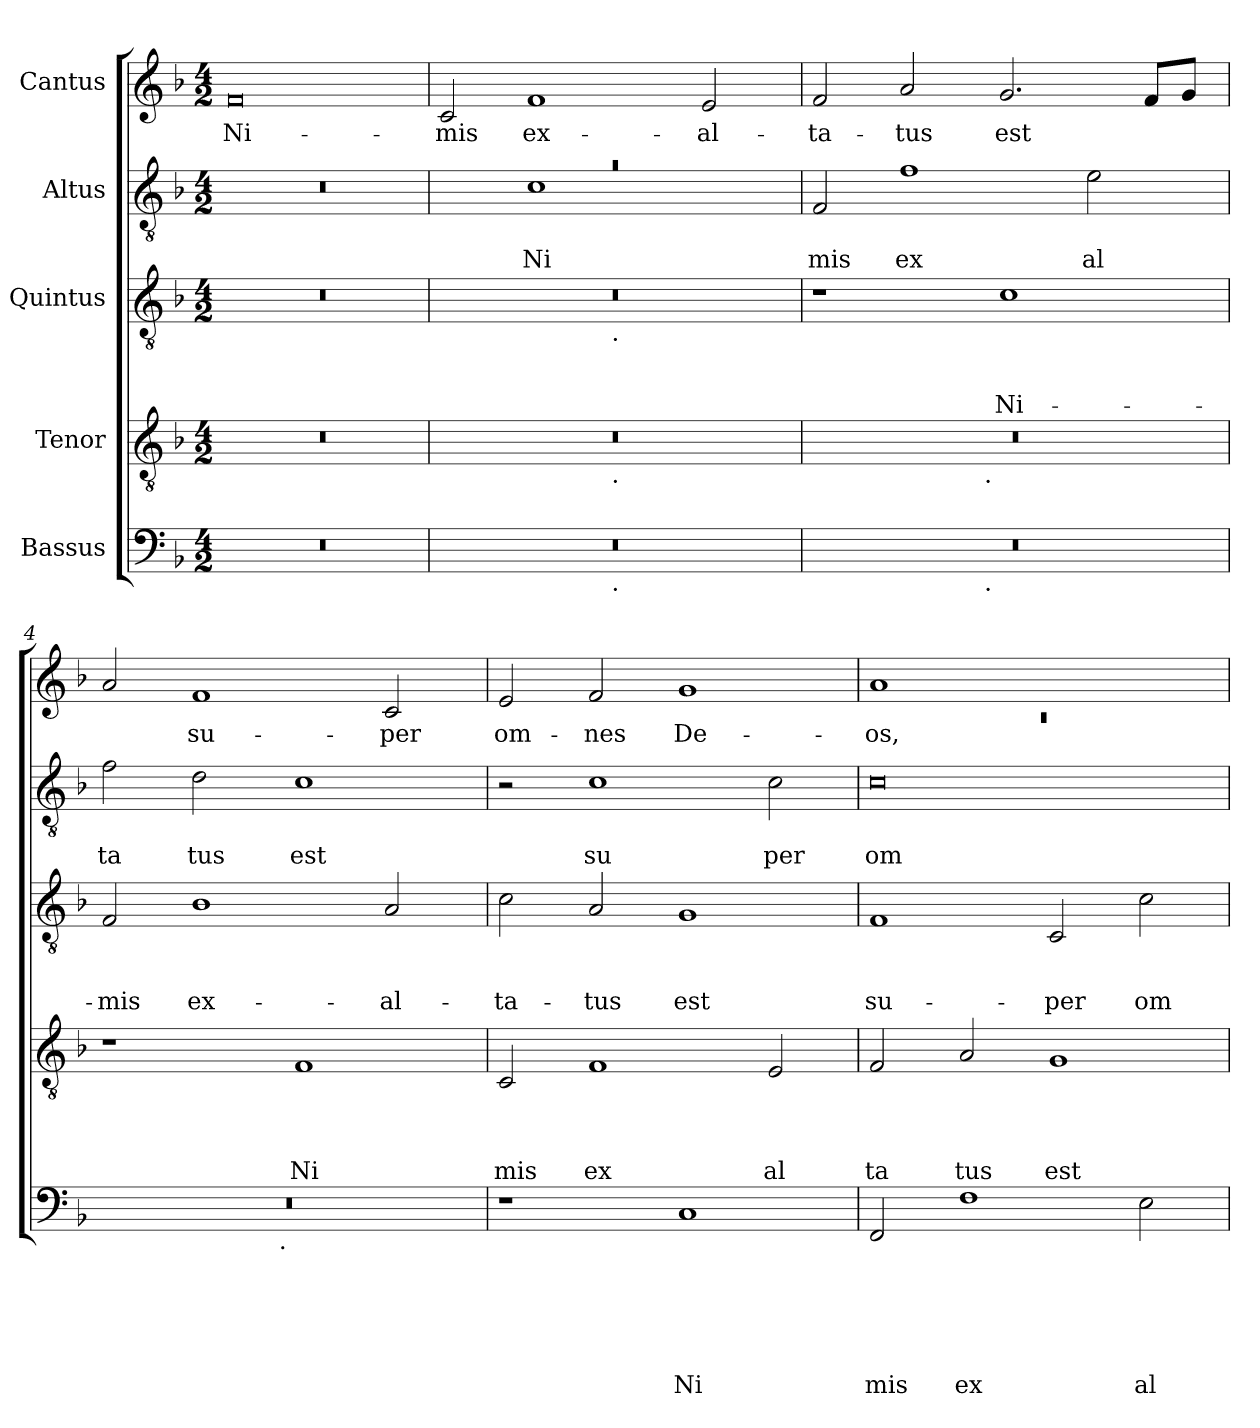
**kern	**text	**text	**text	**text	**text	**text	**kern	**text	**text	**text	**text	**kern	**text	**text	**text	**kern	**text	**text	**kern	**text
*part5	*part5	*part5	*part5	*part5	*part5	*part5	*part4	*part4	*part4	*part4	*part4	*part3	*part3	*part3	*part3	*part2	*part2	*part2	*part1	*part1
*staff5	*staff5	*staff5	*staff5	*staff5	*staff5	*staff5	*staff4	*staff4	*staff4	*staff4	*staff4	*staff3	*staff3	*staff3	*staff3	*staff2	*staff2	*staff2	*staff1	*staff1
*I"Bassus	*	*	*	*	*	*	*I"Tenor	*	*	*	*	*I"Quintus	*	*	*	*I"Altus	*	*	*I"Cantus	*
*clefF4	*	*	*	*	*	*	*clefGv2	*	*	*	*	*clefGv2	*	*	*	*clefGv2	*	*	*clefG2	*
*k[b-]	*	*	*	*	*	*	*k[b-]	*	*	*	*	*k[b-]	*	*	*	*k[b-]	*	*	*k[b-]	*
*F:	*	*	*	*	*	*	*F:	*	*	*	*	*F:	*	*	*	*F:	*	*	*F:	*
*M4/2	*	*	*	*	*	*	*M4/2	*	*	*	*	*M4/2	*	*	*	*M4/2	*	*	*M4/2	*
=1	=1	=1	=1	=1	=1	=1	=1	=1	=1	=1	=1	=1	=1	=1	=1	=1	=1	=1	=1	=1
!	!	!	!	!	!	!	!	!	!	!	!	!	!	!	!	!	!	!	!	!LO:LY:b
0r	.	.	.	.	.	.	0r	.	.	.	.	0r	.	.	.	0r	.	.	0f	Ni-
=2	=2	=2	=2	=2	=2	=2	=2	=2	=2	=2	=2	=2	=2	=2	=2	=2	=2	=2	=2	=2
!	!	!	!	!	!	!	!	!	!	!	!	!	!	!	!	!LO:N:vis=1	!	!	!	!LO:LY:b
*^	*	*	*	*	*	*	*^	*	*	*	*	*^	*	*	*	*^	*	*	*	*
0r	2ryy	.	.	.	.	.	.	0r	2ryy	.	.	.	.	0r	2ryy	.	.	.	0ra	2ryy	.	.	2c/	-mis
!	!	!	!	!	!	!	!	!	!	!	!	!	!	!	!	!	!	!	!	!	!	!LO:LY:b	!	!LO:LY:b
.	4...ryy	.	.	.	.	.	.	.	4...ryy	.	.	.	.	.	4...ryy	.	.	.	.	1c	.	Ni	1f	ex-
!	!	!	!	!	!	!	!	!	!	!	!	!	!	!	!LO:TX:b:t=.	!	!	!	!	!	!	!	!	!
!	!	!	!	!	!	!	!	!	!LO:TX:b:t=.	!	!	!	!	!	!	!	!	!	!	!	!	!	!	!
!	!LO:TX:b:t=.	!	!	!	!	!	!	!	!	!	!	!	!	!	!	!	!	!	!	!	!	!	!	!
.	1ryy	.	.	.	.	.	.	.	1ryy	.	.	.	.	.	1ryy	.	.	.	.	.	.	.	.	.
!	!	!	!	!	!	!	!	!	!	!	!	!	!	!	!	!	!	!	!	!	!	!	!	!LO:LY:b
.	.	.	.	.	.	.	.	.	.	.	.	.	.	.	.	.	.	.	.	2ryy	.	.	2e/	-al-
.	32ryy	.	.	.	.	.	.	.	32ryy	.	.	.	.	.	32ryy	.	.	.	.	.	.	.	.	.
=3	=3	=3	=3	=3	=3	=3	=3	=3	=3	=3	=3	=3	=3	=3	=3	=3	=3	=3	=3	=3	=3	=3	=3	=3
!	!	!	!	!	!	!	!	!	!	!	!	!	!	!	!	!	!	!	!	!	!	!LO:LY:b	!	!LO:LY:b
*	*	*	*	*	*	*	*	*	*	*	*	*	*	*v	*v	*	*	*	*	*	*	*	*	*
*	*	*	*	*	*	*	*	*	*	*	*	*	*	*	*	*	*	*v	*v	*	*	*	*
0r	2ryy	.	.	.	.	.	.	0r	2ryy	.	.	.	.	1r	.	.	.	2F/	.	mis	2f/	-ta-
!	!	!	!	!	!	!	!	!	!	!	!	!	!	!	!	!	!	!	!	!LO:LY:b	!	!LO:LY:b
.	4...ryy	.	.	.	.	.	.	.	4...ryy	.	.	.	.	.	.	.	.	1f	.	ex	2a/	-tus
!	!	!	!	!	!	!	!	!	!LO:TX:b:t=.	!	!	!	!	!	!	!	!	!	!	!	!	!
!	!LO:TX:b:t=.	!	!	!	!	!	!	!	!	!	!	!	!	!	!	!	!	!	!	!	!	!
.	1ryy	.	.	.	.	.	.	.	1ryy	.	.	.	.	.	.	.	.	.	.	.	.	.
!	!	!	!	!	!	!	!	!	!	!	!	!	!	!	!	!	!LO:LY:b	!	!	!	!	!LO:LY:b
.	.	.	.	.	.	.	.	.	.	.	.	.	.	1c	.	.	Ni-	.	.	.	2.g/	est
!	!	!	!	!	!	!	!	!	!	!	!	!	!	!	!	!	!	!	!	!LO:LY:b	!	!
.	.	.	.	.	.	.	.	.	.	.	.	.	.	.	.	.	.	2e\	.	al	.	.
.	.	.	.	.	.	.	.	.	.	.	.	.	.	.	.	.	.	.	.	.	8f/L	.
.	.	.	.	.	.	.	.	.	.	.	.	.	.	.	.	.	.	.	.	.	8g/J	.
.	32ryy	.	.	.	.	.	.	.	32ryy	.	.	.	.	.	.	.	.	.	.	.	.	.
=4	=4	=4	=4	=4	=4	=4	=4	=4	=4	=4	=4	=4	=4	=4	=4	=4	=4	=4	=4	=4	=4	=4
!	!	!	!	!	!	!	!	!	!	!	!	!	!	!	!	!	!LO:LY:b	!	!	!LO:LY:b	!	!
*	*	*	*	*	*	*	*	*v	*v	*	*	*	*	*	*	*	*	*	*	*	*	*
0r	2ryy	.	.	.	.	.	.	1r	.	.	.	.	2F/	.	.	-mis	2f\	.	ta	2a/	.
!	!	!	!	!	!	!	!	!	!	!	!	!	!	!	!	!LO:LY:b	!	!	!LO:LY:b	!	!LO:LY:b
.	4...ryy	.	.	.	.	.	.	.	.	.	.	.	1B-	.	.	ex-	2d\	.	tus	1f	su-
!	!LO:TX:b:t=.	!	!	!	!	!	!	!	!	!	!	!	!	!	!	!	!	!	!	!	!
.	1ryy	.	.	.	.	.	.	.	.	.	.	.	.	.	.	.	.	.	.	.	.
!	!	!	!	!	!	!	!	!	!	!	!	!LO:LY:b	!	!	!	!	!	!	!LO:LY:b	!	!
.	.	.	.	.	.	.	.	1F	.	.	.	Ni	.	.	.	.	1c	.	est	.	.
!	!	!	!	!	!	!	!	!	!	!	!	!	!	!	!	!LO:LY:b	!	!	!	!	!LO:LY:b
.	.	.	.	.	.	.	.	.	.	.	.	.	2A/	.	.	-al-	.	.	.	2c/	-per
.	32ryy	.	.	.	.	.	.	.	.	.	.	.	.	.	.	.	.	.	.	.	.
=5	=5	=5	=5	=5	=5	=5	=5	=5	=5	=5	=5	=5	=5	=5	=5	=5	=5	=5	=5	=5	=5
!	!	!	!	!	!	!	!	!	!	!	!	!LO:LY:b	!	!	!	!LO:LY:b	!	!	!	!	!LO:LY:b
*v	*v	*	*	*	*	*	*	*	*	*	*	*	*	*	*	*	*	*	*	*	*
1r	.	.	.	.	.	.	2C/	.	.	.	mis	2c\	.	.	-ta-	2r	.	.	2e</	om-
!	!	!	!	!	!	!	!	!	!	!	!LO:LY:b	!	!	!	!LO:LY:b	!	!	!LO:LY:b	!	!LO:LY:b
.	.	.	.	.	.	.	1F	.	.	.	ex	2A/	.	.	-tus	1c	.	su	2f/	-nes
!	!	!	!	!	!	!LO:LY:b	!	!	!	!	!	!	!	!	!LO:LY:b	!	!	!	!	!LO:LY:b
1C	.	.	.	.	.	Ni	.	.	.	.	.	1G	.	.	est	.	.	.	1g	De-
!	!	!	!	!	!	!	!	!	!	!	!LO:LY:b	!	!	!	!	!	!	!LO:LY:b	!	!
.	.	.	.	.	.	.	2E/	.	.	.	al	.	.	.	.	2c\	.	per	.	.
=6	=6	=6	=6	=6	=6	=6	=6	=6	=6	=6	=6	=6	=6	=6	=6	=6	=6	=6	=6	=6
*	*	*	*	*	*	*	*	*	*	*	*	*	*	*	*	*	*	*	*^	*
!	!	!	!	!	!	!LO:LY:b	!	!	!	!	!LO:LY:b	!	!	!	!LO:LY:b	!	!	!LO:LY:b	!	!LO:N:vis=1	!LO:LY:b
2FF/	.	.	.	.	.	mis	2F/	.	.	.	ta	1F	.	.	su-	0c	.	om	1a	0rc	-os,
!	!	!	!	!	!	!LO:LY:b	!	!	!	!	!LO:LY:b	!	!	!	!	!	!	!	!	!	!
1F	.	.	.	.	.	ex	2A/	.	.	.	tus	.	.	.	.	.	.	.	.	.	.
!	!	!	!	!	!	!	!	!	!	!	!LO:LY:b	!	!	!	!LO:LY:b	!	!	!	!	!	!
.	.	.	.	.	.	.	1G	.	.	.	est	2C/	.	.	-per	.	.	.	1ryy	.	.
!	!	!	!	!	!	!LO:LY:b	!	!	!	!	!	!	!	!	!LO:LY:b	!	!	!	!	!	!
2E\	.	.	.	.	.	al	.	.	.	.	.	2c\	.	.	om-	.	.	.	.	.	.
*	*	*	*	*	*	*	*	*	*	*	*	*	*	*	*	*	*	*	*v	*v	*
=	=	=	=	=	=	=	=	=	=	=	=	=	=	=	=	=	=	=	=	=
*-	*-	*-	*-	*-	*-	*-	*-	*-	*-	*-	*-	*-	*-	*-	*-	*-	*-	*-	*-	*-
